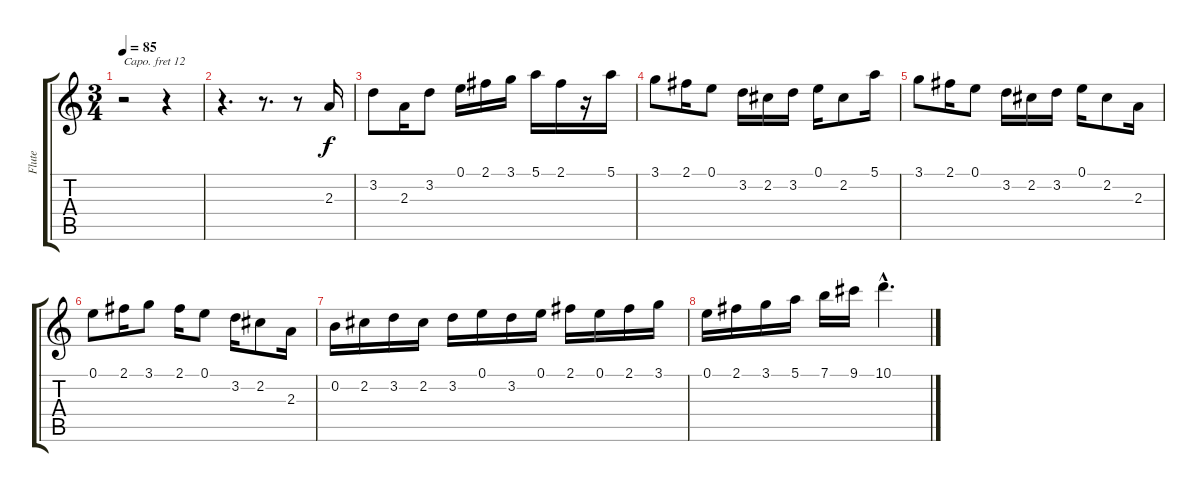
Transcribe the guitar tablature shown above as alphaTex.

\track ("Flute" "Flute") {instrument flute}
\staff {score tabs}
\capo 12
\tuning (E4 B3 G3 D3 A2 E2) {hide}
\ts (3 4)
\tempo 85
\clef g2
\ks c
r.2{dy f} r.4 |
r.4{d} r.8{d} r.8 2.3.16 |
3.2.8 2.3.16 3.2.8 0.1.16 2.1.16 3.1.16 5.1.16 2.1.16 r.16 5.1.16 |
3.1.8 2.1.16 0.1.8 3.2.16 2.2.16 3.2.16 0.1.16 2.2.8 5.1.16 |
3.1.8 2.1.16 0.1.8 3.2.16 2.2.16 3.2.16 0.1.16 2.2.8 2.3.16 |
0.1.8 2.1.16 3.1.8 2.1.16 0.1.8 3.2.16 2.2.8 2.3.16 |
0.2.16 2.2.16 3.2.16 2.2.16 3.2.16 0.1.16 3.2.16 0.1.16 2.1.16 0.1.16 2.1.16 3.1.16 |
0.1.16 2.1.16 3.1.16 5.1.16 7.1.16 9.1.16 10.1{hac}.4{d}
